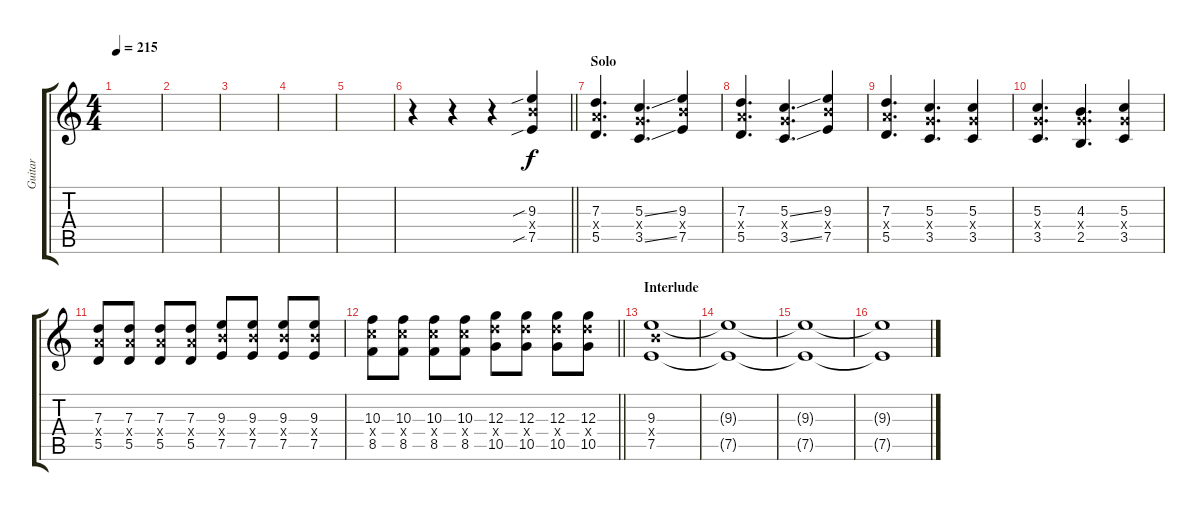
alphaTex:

\track ("Guitar" "Guitar") {instrument distortionguitar}
\staff {score tabs}
\tuning (E4 B3 G3 D3 A2 E2) {hide}
\ts (4 4)
\tempo 215
\clef g2
\ks c
|
|
|
|
|
\barLineRight lightlight
r.4 r.4 r.4 (9.3{sib} 9.4{x} 7.5{sib}).4 |
\section ("" "Solo")
(7.3 7.4{x} 5.5).4{d} (5.3{ss} 5.4{x} 3.5{ss}).4{d} (9.3 9.4{x} 7.5).4 |
(7.3 7.4{x} 5.5).4{d} (5.3{ss} 5.4{x} 3.5{ss}).4{d} (9.3 9.4{x} 7.5).4 |
(7.3 7.4{x} 5.5).4{d} (5.3 5.4{x} 3.5).4{d} (5.3 5.4{x} 3.5).4 |
(5.3 5.4{x} 3.5).4{d} (4.3 5.4{x} 2.5).4{d} (5.3 5.4{x} 3.5).4 |
(7.3 7.4{x} 5.5).8 (7.3 7.4{x} 5.5).8 (7.3 7.4{x} 5.5).8 (7.3 7.4{x} 5.5).8 (9.3 9.4{x} 7.5).8 (9.3 9.4{x} 7.5).8 (9.3 9.4{x} 7.5).8 (9.3 9.4{x} 7.5).8 |
\barLineRight lightlight
(10.3 10.4{x} 8.5).8 (10.3 10.4{x} 8.5).8 (10.3 10.4{x} 8.5).8 (10.3 10.4{x} 8.5).8 (12.3 12.4{x} 10.5).8 (12.3 12.4{x} 10.5).8 (12.3 12.4{x} 10.5).8 (12.3 12.4{x} 10.5).8 |
\section ("" "Interlude")
(9.3 9.4{x} 7.5).1{volume 0} |
(9.3{t} 7.5{t}).1 |
(9.3{t} 7.5{t}).1 |
(9.3{t} 7.5{t}).1
